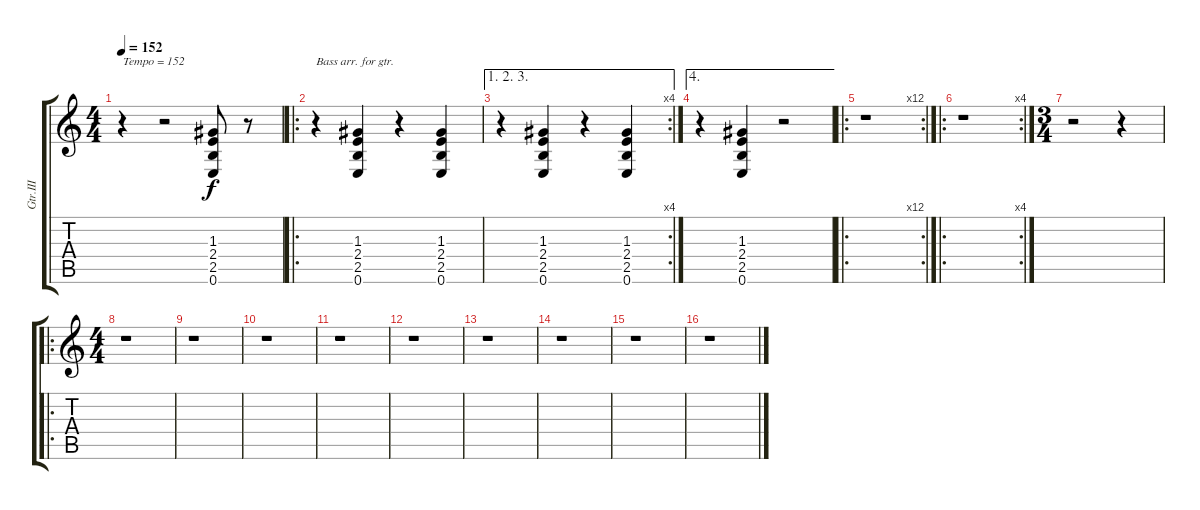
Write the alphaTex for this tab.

\track ("Gtr.III" "Gtr.III") {instrument distortionguitar}
\staff {score tabs}
\tuning (E4 B3 G3 D3 A2 E2) {hide}
\ts (4 4)
\tempo 152
\clef g2
\ks c
r.4{txt "Tempo = 152" dy f instrument distortionguitar} r.2 (1.3 2.4 2.5 0.6).8 r.8 |
\ro
r.4{txt "Bass arr. for gtr."} (1.3 2.4 2.5 0.6).4 r.4 (1.3 2.4 2.5 0.6).4 |
\ae (1 2 3)
\rc 4
r.4 (1.3 2.4 2.5 0.6).4 r.4 (1.3 2.4 2.5 0.6).4 |
\ae 4
r.4 (1.3 2.4 2.5 0.6).4 r.2 |
\ro
\rc 12
r.1 |
\ro
\rc 4
r.1 |
\ts (3 4)
r.2 r.4 |
\ro
\ts (4 4)
r.1 |
r.1 |
r.1 |
r.1 |
r.1 |
r.1 |
r.1 |
r.1 |
r.1
